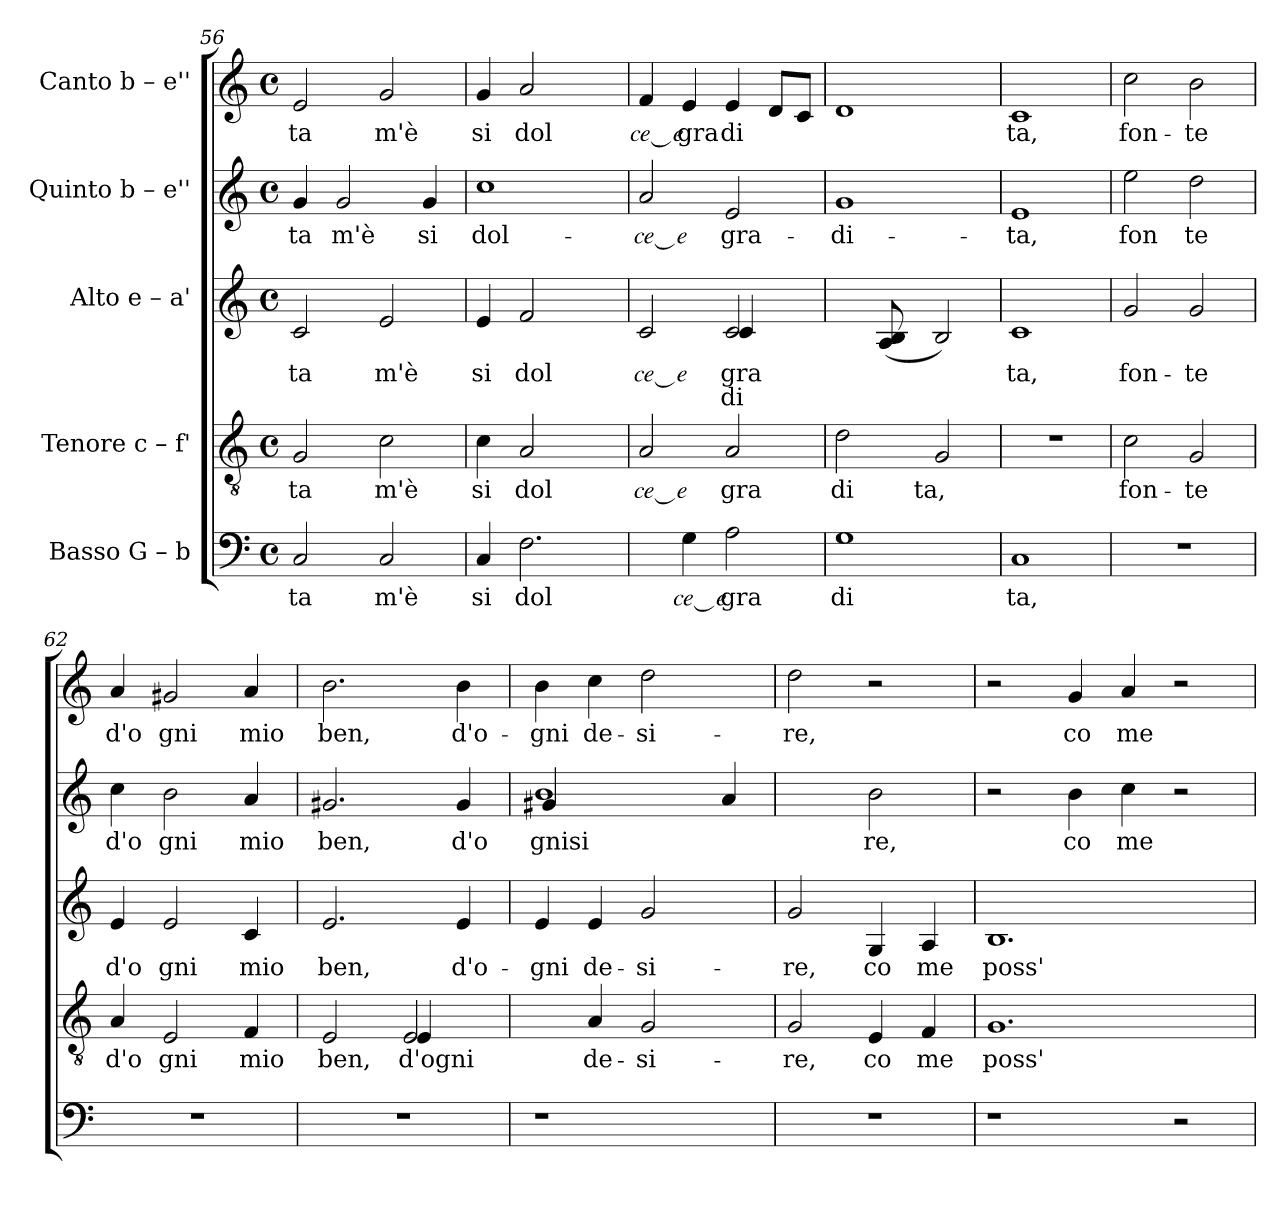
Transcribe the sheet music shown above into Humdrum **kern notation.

**kern	**text	**kern	**text	**kern	**text	**text	**kern	**text	**kern	**text
*part5	*part5	*part4	*part4	*part3	*part3	*part3	*part2	*part2	*part1	*part1
*staff5	*staff5	*staff4	*staff4	*staff3	*staff3	*staff3	*staff2	*staff2	*staff1	*staff1
*I"Basso  G – b	*	*I"Tenore  c – f'	*	*I"Alto  e – a'	*	*	*I"Quinto  b – e''	*	*I"Canto  b – e''	*
*clefF4	*	*clefGv2	*	*clefG2	*	*	*clefG2	*	*clefG2	*
*k[]	*	*k[]	*	*k[]	*	*	*k[]	*	*k[]	*
*C:	*	*C:	*	*C:	*	*	*C:	*	*C:	*
*M4/4	*	*M4/4	*	*M4/4	*	*	*M4/4	*	*M4/4	*
*met(c)	*	*met(c)	*	*met(c)	*	*	*met(c)	*	*met(c)	*
=56	=56	=56	=56	=56	=56	=56	=56	=56	=56	=56
!	!LO:LY:b:rj	!	!LO:LY:b:rj	!	!LO:LY:b:rj	!	!	!LO:LY:b:rj	!	!LO:LY:b:rj
2C/	ta	2G/	ta	2c/	ta	.	4g/	-ta	2e/	ta
!	!	!	!	!	!	!	!	!LO:LY:b:rj	!	!
.	.	.	.	.	.	.	2g/	m'è	.	.
!	!LO:LY:b:rj	!	!LO:LY:b:rj	!	!LO:LY:b:rj	!	!	!	!	!LO:LY:b:rj
2C/	m'è	2c\	m'è	2e/	m'è	.	.	.	2g/	m'è
!	!	!	!	!	!	!	!	!LO:LY:b:rj	!	!
.	.	.	.	.	.	.	4g/	si	.	.
=57	=57	=57	=57	=57	=57	=57	=57	=57	=57	=57
!	!LO:LY:b:rj	!	!LO:LY:b:rj	!	!LO:LY:b:rj	!	!	!LO:LY:b:rj	!	!LO:LY:b:rj
4C/	si	4c\	si	4e/	si	.	1cc	dol-	4g/	si
!	!LO:LY:b:rj	!	!LO:LY:b:rj	!	!LO:LY:b:rj	!	!	!	!	!LO:LY:b:rj
2.F\	dol	2A/	dol	2f/	dol	.	.	.	2a/	dol
.	.	4ryy	.	4ryy	.	.	.	.	4ryy	.
=58	=58	=58	=58	=58	=58	=58	=58	=58	=58	=58
!	!	!	!LO:LY:b:rj	!	!LO:LY:b:rj	!LO:LY:b:rj	!	!LO:LY:b:rj	!	!LO:LY:b:rj
*	*	*	*	*^	*	*	*	*	*	*
4ryy	.	2A/	ce‿e	2c/	2ryy	ce‿e	.	2a/	-ce‿e	4f/	ce‿e
!	!LO:LY:b:rj	!	!	!	!	!	!	!	!	!	!LO:LY:b:rj
4G\	ce‿e	.	.	.	.	.	.	.	.	4e/	gra
!	!LO:LY:b:rj	!	!LO:LY:b:rj	!	!	!LO:LY:b:rj	!LO:LY:b:rj	!	!LO:LY:b:rj	!	!LO:LY:b:rj
2A\	gra	2A/	gra	2c/	4c/	gra	di	2e/	gra-	4e/	di
!	!	!	!	!	!	!	!	!	!	!	!LO:LY:b:rj
.	.	.	.	.	4ryy	.	.	.	.	8d/L	.
!	!	!	!	!	!	!	!	!	!	!	!LO:LY:b:rj
.	.	.	.	.	.	.	.	.	.	8c/J	.
*	*	*	*	*v	*v	*	*	*	*	*	*
=59	=59	=59	=59	=59	=59	=59	=59	=59	=59	=59
!	!LO:LY:b:rj	!	!LO:LY:b:rj	!	!	!	!	!LO:LY:b:rj	!	!LO:LY:b:rj
1G	di	2d\	di	4ryy	.	.	1g	-di-	1d	.
!	!	!	!	!	!LO:LY:b:rj	!	!	!	!	!
.	.	.	.	(>8B/ 8A/	.	.	.	.	.	.
.	.	.	.	8ryy	.	.	.	.	.	.
!	!	!	!LO:LY:b:rj	!	!LO:LY:b:rj	!	!	!	!	!
.	.	2G/	ta,	2B/)	.	.	.	.	.	.
=60	=60	=60	=60	=60	=60	=60	=60	=60	=60	=60
!	!LO:LY:b:rj	!	!	!	!LO:LY:b:rj	!	!	!LO:LY:b:rj	!	!LO:LY:b:rj
1C	ta,	1r	.	1c	ta,	.	1e	-ta,	1c	ta,
!!LO:LB:g=z
=61	=61	=61	=61	=61	=61	=61	=61	=61	=61	=61
!	!	!	!LO:LY:b:rj	!	!LO:LY:b:rj	!	!	!LO:LY:b:rj	!	!LO:LY:b:rj
1r	.	2c\	fon-	2g/	fon-	.	2ee\	fon	2cc\	fon-
!	!	!	!LO:LY:b:rj	!	!LO:LY:b:rj	!	!	!LO:LY:b:rj	!	!LO:LY:b:rj
.	.	2G/	-te	2g/	-te	.	2dd\	te	2b\	-te
=62	=62	=62	=62	=62	=62	=62	=62	=62	=62	=62
!	!	!	!LO:LY:b:rj	!	!LO:LY:b:rj	!	!	!LO:LY:b:rj	!	!LO:LY:b:rj
1r	.	4A/	d'o	4e/	d'o	.	4cc\	d'o	4a/	d'o
!	!	!	!LO:LY:b:rj	!	!LO:LY:b:rj	!	!	!LO:LY:b:rj	!	!LO:LY:b:rj
.	.	2E/	gni	2e/	gni	.	2b\	gni	2g#X/	gni
!	!	!	!LO:LY:b:rj	!	!LO:LY:b:rj	!	!	!LO:LY:b:rj	!	!LO:LY:b:rj
.	.	4F/	mio	4c/	mio	.	4a/	mio	4a/	mio
=63	=63	=63	=63	=63	=63	=63	=63	=63	=63	=63
!	!	!	!LO:LY:b:rj	!	!LO:LY:b:rj	!	!	!LO:LY:b:rj	!	!LO:LY:b:rj
*	*	*^	*	*	*	*	*	*	*	*
1r	.	2E/	2ryy	ben,	2.e/	ben,	.	2.g#X/	ben,	2.b\	ben,
!	!	!	!	!LO:LY:b:rj	!	!	!	!	!	!	!
.	.	2E/	4E/	d'ogni	.	.	.	.	.	.	.
!	!	!	!	!	!	!LO:LY:b:rj	!	!	!LO:LY:b:rj	!	!LO:LY:b:rj
.	.	.	4ryy	.	4e/	d'o-	.	4g#/	d'o	4b\	d'o-
=64	=64	=64	=64	=64	=64	=64	=64	=64	=64	=64	=64
!	!	!	!	!	!	!LO:LY:b:rj	!	!	!LO:LY:b:rj	!	!LO:LY:b:rj
*	*	*v	*v	*	*	*	*	*^	*	*	*
1r	.	4ryy	.	4e/	-gni	.	1b	4g#X/	gnisi	4b\	-gni
!	!	!	!LO:LY:b:rj	!	!LO:LY:b:rj	!	!	!	!	!	!LO:LY:b:rj
.	.	4A/	de-	4e/	de-	.	.	1ryy	.	4cc\	de-
!	!	!	!LO:LY:b:rj	!	!LO:LY:b:rj	!	!	!	!	!	!LO:LY:b:rj
.	.	2G/	-si-	2g/	-si-	.	.	.	.	2dd\	-si-
!	!	!	!	!	!	!	!	!	!LO:LY:b:rj	!	!
4ryy	.	4ryy	.	4ryy	.	.	4a/	.	.	4ryy	.
*	*	*	*	*	*	*	*v	*v	*	*	*
=65	=65	=65	=65	=65	=65	=65	=65	=65	=65	=65
!	!	!	!LO:LY:b:rj	!	!LO:LY:b:rj	!	!	!	!	!LO:LY:b:rj
1r	.	2G/	-re,	2g/	-re,	.	2ryy	.	2dd\	-re,
!	!	!	!LO:LY:b:rj	!	!LO:LY:b:rj	!	!	!LO:LY:b:rj	!	!
.	.	4E/	co	4G/	co	.	2b\	re,	2r	.
!	!	!	!LO:LY:b:rj	!	!LO:LY:b:rj	!	!	!	!	!
.	.	4F/	me	4A/	me	.	.	.	.	.
=66	=66	=66	=66	=66	=66	=66	=66	=66	=66	=66
!	!	!	!LO:LY:b:rj	!	!LO:LY:b:rj	!	!	!	!	!
1r	.	1.G	poss'	1.B	poss'	.	2r	.	2r	.
!	!	!	!	!	!	!	!	!LO:LY:b:rj	!	!LO:LY:b:rj
.	.	.	.	.	.	.	4b\	co	4g/	co
!	!	!	!	!	!	!	!	!LO:LY:b:rj	!	!LO:LY:b:rj
.	.	.	.	.	.	.	4cc\	me	4a/	me
2r	.	.	.	.	.	.	2r	.	2r	.
=	=	=	=	=	=	=	=	=	=	=
*-	*-	*-	*-	*-	*-	*-	*-	*-	*-	*-
